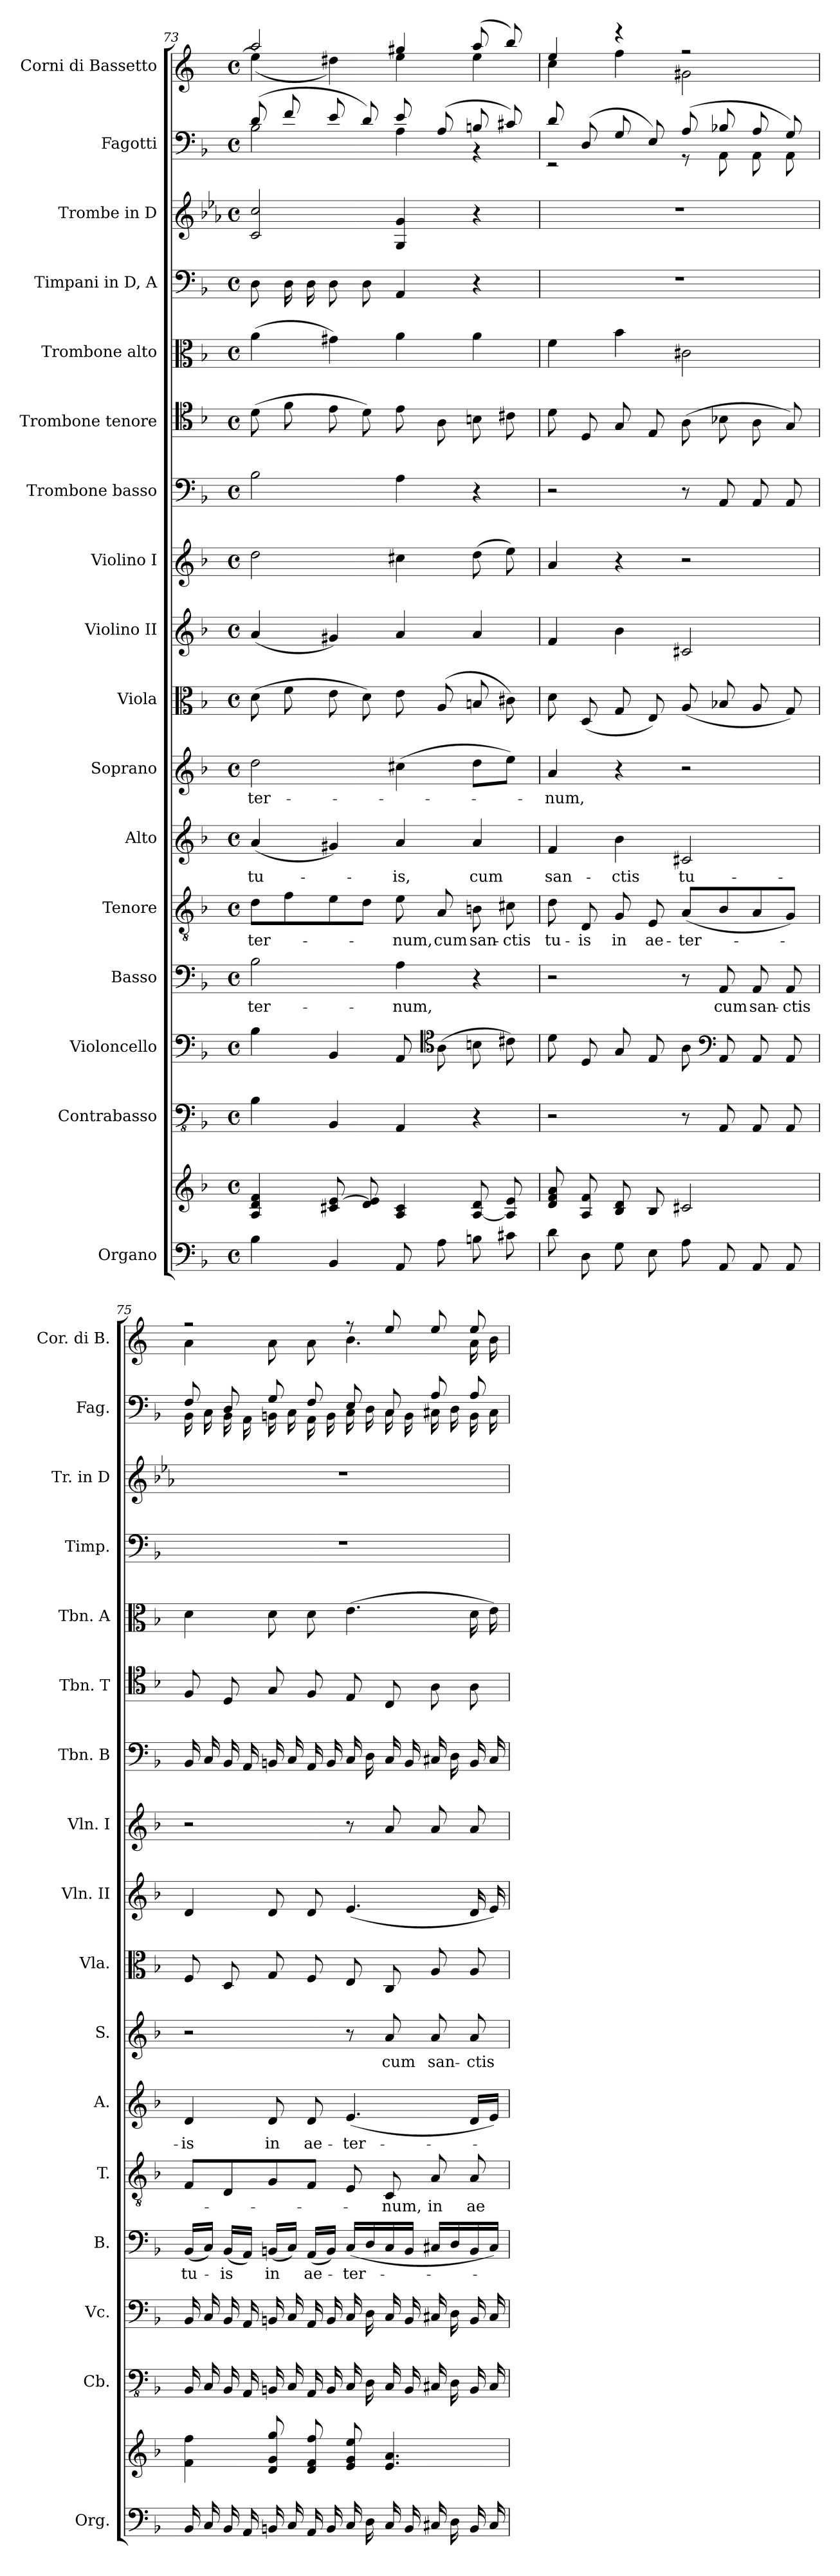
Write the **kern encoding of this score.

**kern	**kern	**kern	**kern	**kern	**text	**kern	**text	**kern	**text	**kern	**text	**kern	**kern	**kern	**kern	**kern	**kern	**kern	**kern	**kern	**text	**kern	**text	**text
*part17	*part17	*part16	*part15	*part14	*part14	*part13	*part13	*part12	*part12	*part11	*part11	*part10	*part9	*part8	*part7	*part6	*part5	*part4	*part3	*part2	*part2	*part1	*part1	*part1
*staff18	*staff17	*staff16	*staff15	*staff14	*staff14	*staff13	*staff13	*staff12	*staff12	*staff11	*staff11	*staff10	*staff9	*staff8	*staff7	*staff6	*staff5	*staff4	*staff3	*staff2	*staff2	*staff1	*staff1	*staff1
*I"Organo	*	*I"Contrabasso	*I"Violoncello	*I"Basso	*	*I"Tenore	*	*I"Alto	*	*I"Soprano	*	*I"Viola	*I"Violino II	*I"Violino I	*I"Trombone basso	*I"Trombone tenore	*I"Trombone alto	*I"Timpani in D, A	*I"Trombe in D	*I"Fagotti	*	*I"Corni di Bassetto	*	*
*I'Org.	*	*I'Cb.	*I'Vc.	*I'B.	*	*I'T.	*	*I'A.	*	*I'S.	*	*I'Vla.	*I'Vln. II	*I'Vln. I	*I'Tbn. B	*I'Tbn. T	*I'Tbn. A	*I'Timp.	*I'Tr. in D	*I'Fag.	*	*I'Cor. di B.	*	*
!!LO:PB:g=z
*clefF4	*clefG2	*clefFv4	*clefF4	*clefF4	*	*clefGv2	*	*clefG2	*	*clefG2	*	*clefC3	*clefG2	*clefG2	*clefF4	*clefC4	*clefC3	*clefF4	*clefG2	*clefF4	*	*clefG2	*	*
*	*	*	*	*	*	*	*	*	*	*	*	*	*	*	*	*	*	*	*ITrd-1c-2	*	*	*ITrd4c7	*	*
*k[b-]	*k[b-]	*k[b-]	*k[b-]	*k[b-]	*	*k[b-]	*	*k[b-]	*	*k[b-]	*	*k[b-]	*k[b-]	*k[b-]	*k[b-]	*k[b-]	*k[b-]	*k[b-]	*k[b-]	*k[b-]	*	*k[b-]	*	*
*M4/4	*M4/4	*M4/4	*M4/4	*M4/4	*	*M4/4	*	*M4/4	*	*M4/4	*	*M4/4	*M4/4	*M4/4	*M4/4	*M4/4	*M4/4	*M4/4	*M4/4	*M4/4	*	*M4/4	*	*
*met(c)	*met(c)	*met(c)	*met(c)	*met(c)	*	*met(c)	*	*met(c)	*	*met(c)	*	*met(c)	*met(c)	*met(c)	*met(c)	*met(c)	*met(c)	*met(c)	*met(c)	*met(c)	*	*met(c)	*	*
=73	=73	=73	=73	=73	=73	=73	=73	=73	=73	=73	=73	=73	=73	=73	=73	=73	=73	=73	=73	=73	=73	=73	=73	=73
!	!	!	!	!	!LO:LY:b	!	!LO:LY:b	!	!LO:LY:b	!	!LO:LY:b	!	!	!	!	!	!	!	!	!	!	!	!	!
*	*	*	*	*	*	*	*	*	*	*	*	*	*	*	*	*	*	*	*	*^	*	*^	*	*
4B-\	4A/ 4d/ 4f/	4BB-\	4B-\	2B-\	-ter-	8d\L	-ter-	(<4a/	tu-	2dd\	-ter-	(>8d\	(<4a/	2dd\	2B-\	(>8d\	(>4a\	8D\	2d/ 2dd/	(>8d/	2B-\	.	2dd/	(<4a\]	.	.
.	.	.	.	.	.	8f\	.	.	.	.	.	8f\	.	.	.	8f\	.	16D\	.	8f/	.	.	.	.	.	.
.	.	.	.	.	.	.	.	.	.	.	.	.	.	.	.	.	.	16D\	.	.	.	.	.	.	.	.
4BB-/	8c#X/ [8e/	4BBB-/	4BB-/	.	.	8e\	.	4g#X/)	.	.	.	8e\	4g#X/)	.	.	8e\	4g#X\)	8D\	.	8e/	.	.	.	4g#X\)	.	.
.	8d/ 8e/]	.	.	.	.	8d\J	.	.	.	.	.	8d\)	.	.	.	8d\)	.	8D\	.	8d/)	.	.	.	.	.	.
!	!	!	!	!	!LO:LY:b	!	!LO:LY:b	!	!LO:LY:b	!	!	!	!	!	!	!	!	!	!	!	!	!	!	!	!	!
8AA/	4A/ 4c#/	4AAA/	8AA/	4A\	-num,	8e\	-num,	4a/	-is,	(>4cc#X\	.	8e\	4a/	4cc#X\	4A\	8e\	4a\	4AA/	4A/ 4a/	8e/	4A\	.	4cc#X/	4a\	.	.
*	*	*	*clefC4	*	*	*	*	*	*	*	*	*	*	*	*	*	*	*	*	*	*	*	*	*	*	*
!	!	!	!	!	!	!	!LO:LY:b	!	!	!	!	!	!	!	!	!	!	!	!	!	!	!	!	!	!	!
8A\	.	.	(>8A\	.	.	8A/	cum	.	.	.	.	(>8A/	.	.	.	8A\	.	.	.	(>8A/	.	.	.	.	.	.
!	!	!	!	!	!	!	!LO:LY:b	!	!LO:LY:b	!	!	!	!	!	!	!	!	!	!	!	!	!	!	!	!	!
8Bn\	[8A/ 8d/	4r	8Bn\	4r	.	8Bn\	san-	4a/	cum	8dd\L	.	8Bn/	4a/	(>8dd\	4r	8Bn\	4a\	4r	4r	8Bn/	4r	.	(>8dd/	4a\	.	.
!	!	!	!	!	!	!	!LO:LY:b	!	!	!	!	!	!	!	!	!	!	!	!	!	!	!	!	!	!	!
8c#X\	8A/] 8e/	.	8c#X\)	.	.	8c#X\	-ctis	.	.	8ee\J)	.	8c#X\)	.	8ee\)	.	8c#X\	.	.	.	8c#X/)	.	.	8ee/)	.	.	.
=74	=74	=74	=74	=74	=74	=74	=74	=74	=74	=74	=74	=74	=74	=74	=74	=74	=74	=74	=74	=74	=74	=74	=74	=74	=74	=74
!	!	!	!	!	!	!	!LO:LY:b	!	!LO:LY:b	!	!LO:LY:b	!	!	!	!	!	!	!	!	!	!	!	!	!	!	!
8d\	8d/ 8f/ 8a/	2r	8d\	2r	.	8d\	tu-	4f/	san-	4a/	num,	8d\	4f/	4a/	2r	8d\	4f\	1r	1r	8d/	2r	.	4a/	4f\	.	.
!	!	!	!	!	!	!	!LO:LY:b	!	!	!	!	!	!	!	!	!	!	!	!	!	!	!	!	!	!	!
8D\	8A/ 8f/	.	8D/	.	.	8D/	-is	.	.	.	.	(<8D/	.	.	.	8D/	.	.	.	(>8D/	.	.	.	.	.	.
!	!	!	!	!	!	!	!LO:LY:b	!	!LO:LY:b	!	!	!	!	!	!	!	!	!	!	!	!	!	!	!	!	!
8G\	8B-/ 8d/	.	8G/	.	.	8G/	in	4b-\	-ctis	4r	.	8G/	4b-\	4r	.	8G/	4b-\	.	.	8G/	.	.	4r	4b-\	.	.
!	!	!	!	!	!	!	!LO:LY:b	!	!	!	!	!	!	!	!	!	!	!	!	!	!	!	!	!	!	!
8E\	8B-/	.	8E/	.	.	8E/	ae-	.	.	.	.	8E/)	.	.	.	8E/	.	.	.	8E/)	.	.	.	.	.	.
!	!	!	!	!	!	!	!LO:LY:b	!	!LO:LY:b	!	!	!	!	!	!	!	!	!	!	!	!	!	!	!	!	!
8A\	2c#X/	8r	8A\	8r	.	(<8A/L	-ter-	2c#X/	tu-	2r	.	(<8A/	2c#X/	2r	8r	(>8A\	2c#X\	.	.	(>8A/	8r	.	2r	2c#X\	.	.
*	*	*	*clefF4	*	*	*	*	*	*	*	*	*	*	*	*	*	*	*	*	*	*	*	*	*	*	*
!	!	!	!	!	!LO:LY:b	!	!	!	!	!	!	!	!	!	!	!	!	!	!	!	!	!	!	!	!	!
8AA/	.	8AAA/	8AA/	8AA/	cum	8B-/	.	.	.	.	.	8B-X/	.	.	8AA/	8B-X\	.	.	.	8B-X/	8AA\	.	.	.	.	.
!	!	!	!	!	!LO:LY:b	!	!	!	!	!	!	!	!	!	!	!	!	!	!	!	!	!	!	!	!	!
8AA/	.	8AAA/	8AA/	8AA/	san-	8A/	.	.	.	.	.	8A/	.	.	8AA/	8A\	.	.	.	8A/	8AA\	.	.	.	.	.
!	!	!	!	!	!LO:LY:b	!	!	!	!	!	!	!	!	!	!	!	!	!	!	!	!	!	!	!	!	!
8AA/	.	8AAA/	8AA/	8AA/	-ctis	8G/J)	.	.	.	.	.	8G/)	.	.	8AA/	8G/)	.	.	.	8G/)	8AA\	.	.	.	.	.
=75	=75	=75	=75	=75	=75	=75	=75	=75	=75	=75	=75	=75	=75	=75	=75	=75	=75	=75	=75	=75	=75	=75	=75	=75	=75	=75
!	!	!	!	!	!LO:LY:b	!	!	!	!LO:LY:b	!	!	!	!	!	!	!	!	!	!	!	!	!	!	!	!	!
16BB-/	4f\ 4ff\	16BBB-/	16BB-/	(<16BB-/LL	tu-	8F/L	.	4d/	-is	2r	.	8F/	4d/	2r	16BB-/	8F/	4d\	1r	1r	8F/	16BB-\	.	2r	4d\	.	.
16C/	.	16CC/	16C/	16C/JJ)	.	.	.	.	.	.	.	.	.	.	16C/	.	.	.	.	.	16C\	.	.	.	.	.
!	!	!	!	!	!LO:LY:b	!	!	!	!	!	!	!	!	!	!	!	!	!	!	!	!	!	!	!	!	!
16BB-/	.	16BBB-/	16BB-/	(<16BB-/LL	-is	8D/	.	.	.	.	.	8D/	.	.	16BB-/	8D/	.	.	.	8D/	16BB-\	.	.	.	.	.
16AA/	.	16AAA/	16AA/	16AA/JJ)	.	.	.	.	.	.	.	.	.	.	16AA/	.	.	.	.	.	16AA\	.	.	.	.	.
!	!	!	!	!	!LO:LY:b	!	!	!	!LO:LY:b	!	!	!	!	!	!	!	!	!	!	!	!	!	!	!	!	!
16BBn/	8d/ 8g/ 8gg/	16BBBn/	16BBn/	(<16BBn/LL	in	8G/	.	8d/	in	.	.	8G/	8d/	.	16BBn/	8G/	8d\	.	.	8G/	16BBn\	.	.	8d\	.	.
16C/	.	16CC/	16C/	16C/JJ)	.	.	.	.	.	.	.	.	.	.	16C/	.	.	.	.	.	16C\	.	.	.	.	.
!	!	!	!	!	!LO:LY:b	!	!	!	!LO:LY:b	!	!	!	!	!	!	!	!	!	!	!	!	!	!	!	!	!
16AA/	8d/ 8f/ 8ff/	16AAA/	16AA/	(<16AA/LL	ae-	8F/J	.	8d/	ae-	.	.	8F/	8d/	.	16AA/	8F/	8d\	.	.	8F/	16AA\	.	.	8d\	.	.
16BB/	.	16BBB/	16BB/	16BB/JJ)	.	.	.	.	.	.	.	.	.	.	16BB/	.	.	.	.	.	16BB\	.	.	.	.	.
!	!	!	!	!	!LO:LY:b	!	!	!	!LO:LY:b	!	!	!	!	!	!	!	!	!	!	!	!	!	!	!	!	!
16C/	8e/ 8g/ 8ee/	16CC/	16C/	(<16C/LL	-ter-	8E/	.	(<4.e/	-ter-	8r	.	8E/	(<4.e/	8r	16C/	8E/	(>4.e\	.	.	8E/	16C\	.	8r	4.e\	.	.
16D\	.	16DD\	16D\	16D/	.	.	.	.	.	.	.	.	.	.	16D\	.	.	.	.	.	16D\	.	.	.	.	.
!	!	!	!	!	!	!	!LO:LY:b	!	!	!	!LO:LY:b	!	!	!	!	!	!	!	!	!	!	!	!	!	!	!
16C/	4.e/ 4.a/	16CC/	16C/	16C/	.	8C/	-num,	.	.	8a/	cum	8C/	.	8a/	16C/	8C/	.	.	.	8C/	16C\	.	8a/	.	.	.
16BB/	.	16BBB/	16BB/	16BB/JJ	.	.	.	.	.	.	.	.	.	.	16BB/	.	.	.	.	.	16BB\	.	.	.	.	.
!	!	!	!	!	!	!	!LO:LY:b	!	!	!	!LO:LY:b	!	!	!	!	!	!	!	!	!	!	!	!	!	!	!
16C#X/	.	16CC#X/	16C#X/	16C#X/LL	.	8A/	in	.	.	8a/	san-	8A/	.	8a/	16C#X/	8A\	.	.	.	8A/	16C#X\	.	8a/	.	.	.
16D\	.	16DD\	16D\	16D/	.	.	.	.	.	.	.	.	.	.	16D\	.	.	.	.	.	16D\	.	.	.	.	.
!	!	!	!	!	!	!	!LO:LY:b	!	!	!	!LO:LY:b	!	!	!	!	!	!	!	!	!	!	!	!	!	!	!
16BB/	.	16BBB/	16BB/	16BB/	.	8A/	ae-	16d/LL	.	8a/	-ctis	8A/	16d/	8a/	16BB/	8A\	16d\	.	.	8A/	16BB\	.	8a/	16d\	.	.
16C#/	.	16CC#/	16C#/	16C#/JJ)	.	.	.	16e/JJ)	.	.	.	.	16e/)	.	16C#/	.	16e\)	.	.	.	16C#\	.	.	16e\	.	.
*	*	*	*	*	*	*	*	*	*	*	*	*	*	*	*	*	*	*	*	*v	*v	*	*	*	*	*
*	*	*	*	*	*	*	*	*	*	*	*	*	*	*	*	*	*	*	*	*	*	*v	*v	*	*
=	=	=	=	=	=	=	=	=	=	=	=	=	=	=	=	=	=	=	=	=	=	=	=	=
*-	*-	*-	*-	*-	*-	*-	*-	*-	*-	*-	*-	*-	*-	*-	*-	*-	*-	*-	*-	*-	*-	*-	*-	*-
